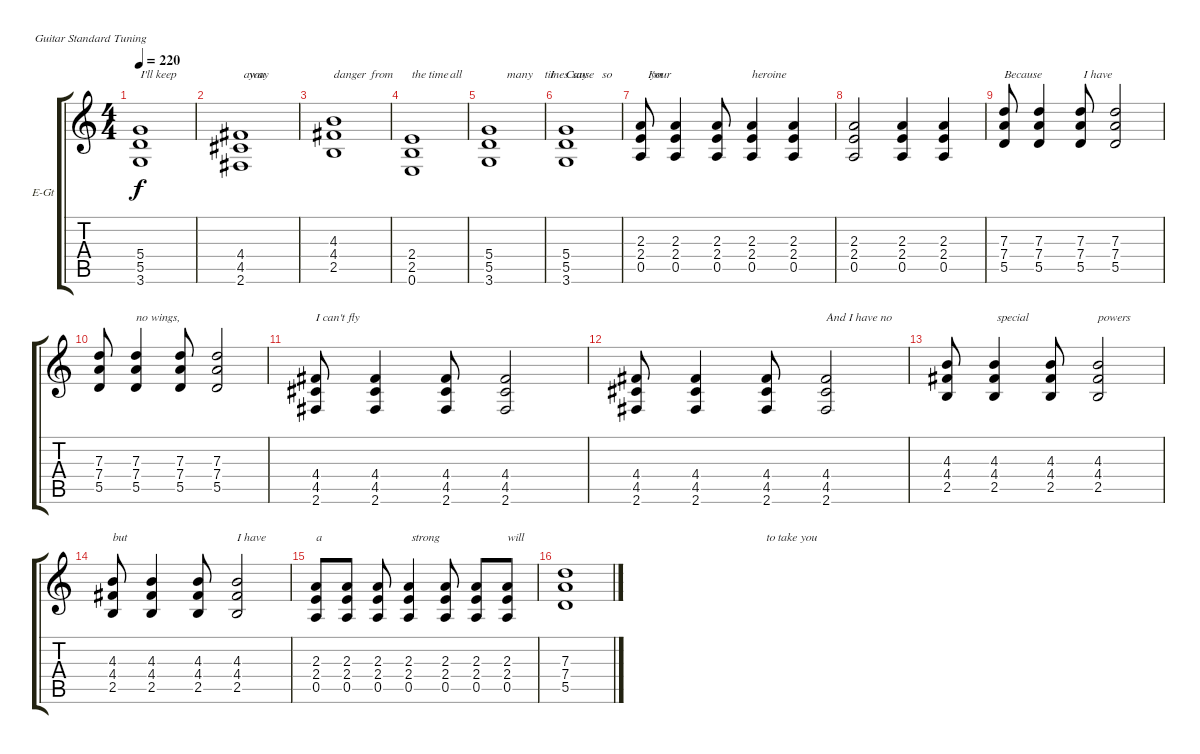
\defaultSystemsLayout 4
\bracketExtendMode groupsimilarinstruments
\firstSystemTrackNameOrientation horizontal
\otherSystemsTrackNameOrientation horizontal
\track ("Chie Takahashi" "E-Gt") {instrument distortionguitar}
\staff {score tabs}
\tuning (E4 B3 G3 D3 A2 E2)
\ts (4 4)
\tempo 220
\clef g2
\ks c
(3.6 5.5 5.4).1{txt "I'll keep                        you" dy f} |
(2.6 4.5 4.4).1{txt " away                                  from "} |
(2.5 4.4 4.3).1{txt "danger                            all "} |
(0.6 2.5 2.4).1{txt "the time                                  I      say     so"} |
(3.6 5.5 5.4).1{txt "      many    times"} |
(3.6 5.5 5.4).1{txt "Cause                  I'm"} |
(0.5 2.4 2.3).8{txt "   your "} (0.5 2.4 2.3).4 (0.5 2.4 2.3).8 (0.5 2.4 2.3).4{txt "heroine"} (0.5 2.4 2.3).4 |
(0.5 2.4 2.3).2 (0.5 2.4 2.3).4 (0.5 2.4 2.3).4 |
(5.5 7.4 7.3).8{txt "Because"} (5.5 7.4 7.3).4 (5.5 7.4 7.3).8{txt " I have "} (5.5 7.4 7.3).2 |
(5.5 7.4 7.3).8 (5.5 7.4 7.3).4{txt "no wings, "} (5.5 7.4 7.3).8 (5.5 7.4 7.3).2 |
(2.6 4.5 4.4).8{txt "I can't fly"} (2.6 4.5 4.4).4 (2.6 4.5 4.4).8 (2.6 4.5 4.4).2 |
(2.6 4.5 4.4).8 (2.6 4.5 4.4).4 (2.6 4.5 4.4).8 (2.6 4.5 4.4).2{txt "And I have no"} |
(2.5 4.4 4.3).8 (2.5 4.4 4.3).4{txt " special"} (2.5 4.4 4.3).8 (2.5 4.4 4.3).2{txt "powers "} |
(2.5 4.4 4.3).8{txt "but "} (2.5 4.4 4.3).4 (2.5 4.4 4.3).8 (2.5 4.4 4.3).2{txt "I have "} |
(0.5 2.4 2.3).8{txt "a"} (0.5 2.4 2.3).8 (0.5 2.4 2.3).8 (0.5 2.4 2.3).4{txt " strong "} (0.5 2.4 2.3).8 (0.5 2.4 2.3).8 (0.5 2.4 2.3).8{txt "will"} |
(5.5 7.4 7.3).1{txt "                                                                   to take you"}
